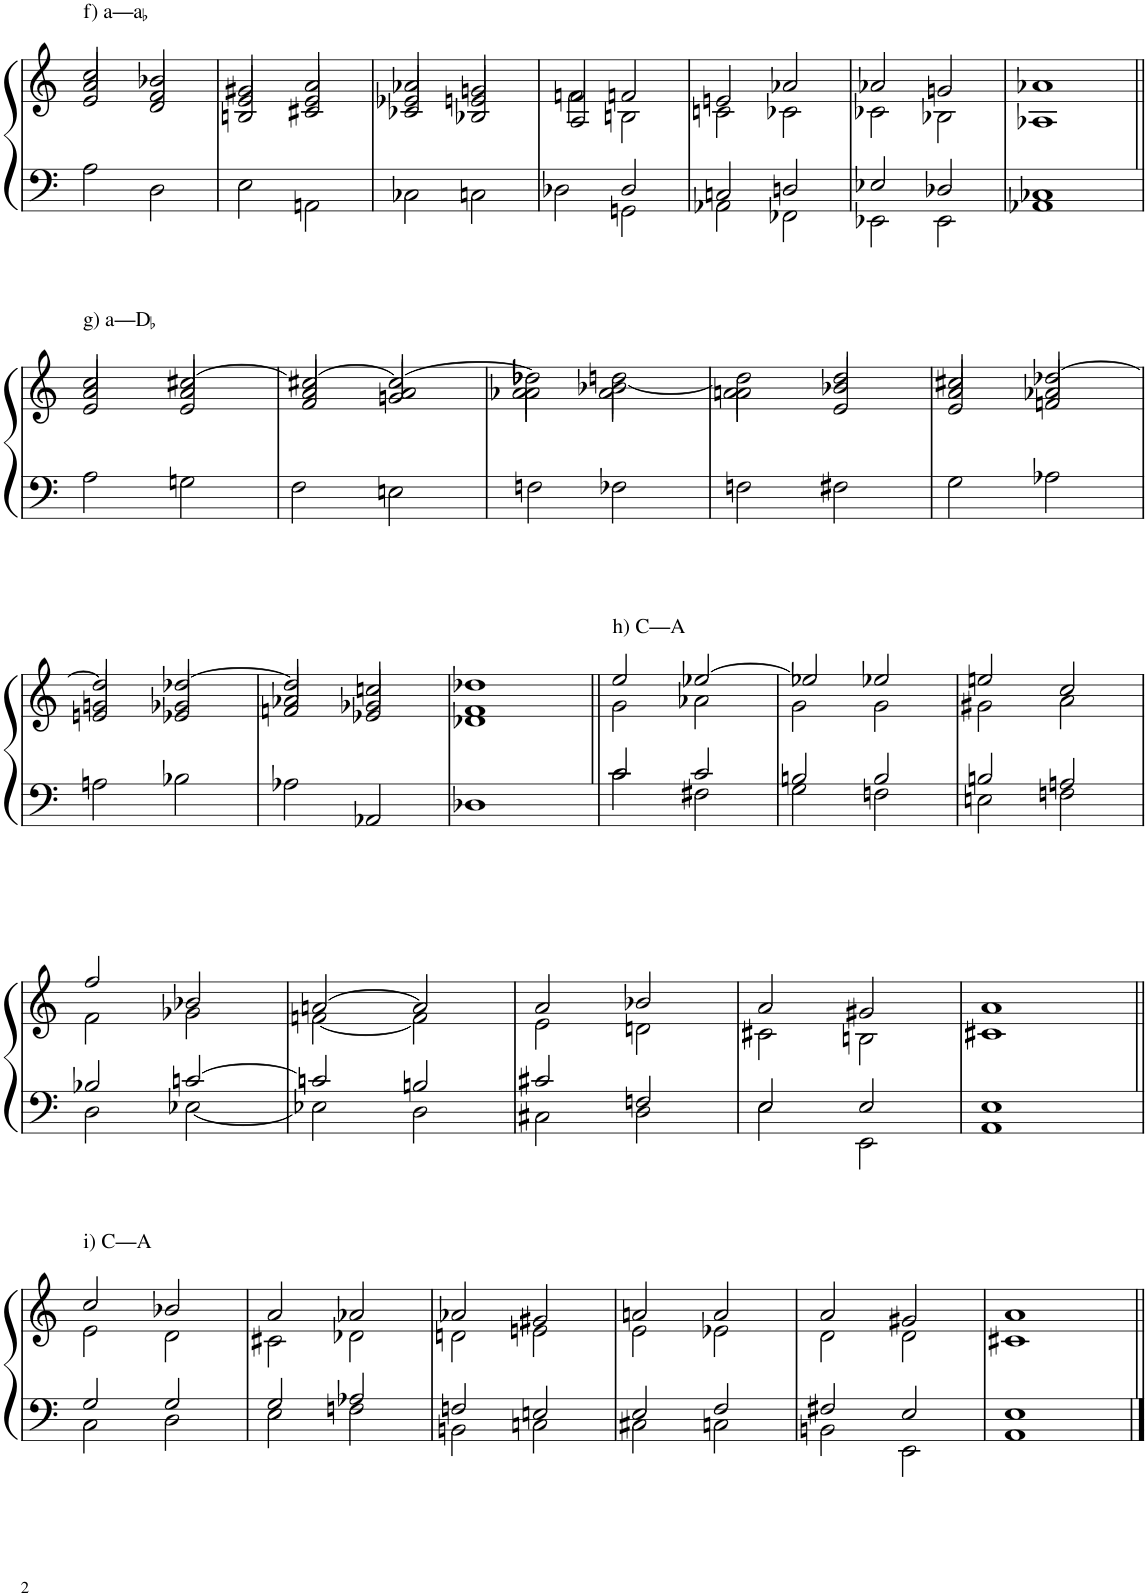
**kern	**kern
*part1	*part1
*staff2	*staff1
*I"Piano	*
*I'Pno.	*
!!LO:PB:g=z
*clefF4	*clefG2
*k[]	*k[]
*M2/2	*M2/2
=38	=38
*^	*^
*	*	*	*^
!	!	!LO:TX:a:t=f) a—a	!	!
1ryy	2A\	2cc/	2a/	2e/
.	2D\	2b-X/	2f/	2d/
=39	=39	=39	=39	=39
1ryy	2E\	2g#X/	2e/	2Bn/
.	2AAn\	2a/	2e/	2c#X/
=40	=40	=40	=40	=40
1ryy	2C-X\	2a-X/	2e-X/	2c-X/
.	2Cn\	2gn/	2en/	2B-X/
=41	=41	=41	=41	=41
*	*^	*	*	*
1ryy	2ryy	2D-X\	2fn/	2f\	2A/
.	2D-/	2GGn\	2fn/	2Bn\	2ryy
*	*	*	*	*v	*v
=42	=42	=42	=42	=42
1ryy	2Cn/	2AA-X\	2en/	2cn\
.	2Dn/	2FF-X\	2a-X/	2c-X\
=43	=43	=43	=43	=43
1ryy	2E-X/	2EE-X\	2a-X/	2c-X\
.	2D-X/	2EE-\	2gn/	2B-X\
=44	=44	=44	=44	=44
1ryy	1C-X	1AA-X	1a-X	1A-X
!!LO:LB:g=z
=45||	=45||	=45||	=45||	=45||
*	*	*	*	*^
!	!	!	!LO:TX:a:t=g) a—D	!	!
*	*v	*v	*	*	*
1ryy	2A\	2cc/	2a/	2e/
.	2Gn\	[2cc#X/	2a/	2e/
=46	=46	=46	=46	=46
1ryy	2F\	2cc#/_	2a/	2f/
.	2En\	2cc#/_	2a/	2gn/
=47	=47	=47	=47	=47
1ryy	2Fn\	2dd-X\]	2a-X\	2a-\
.	2F-X\	[2ddn\	2b-X\	2a-\
=48	=48	=48	=48	=48
1ryy	2Fn\	2dd\]	2an\	2a\
.	2F#X\	2dd/	2b-X/	2e/
=49	=49	=49	=49	=49
1ryy	2G\	2cc#X/	2a/	2e/
.	2A-X\	[2dd-X/	2a-X/	2fn/
!!LO:LB:g=z	!!	!!
=50	=50	=50	=50	=50
1ryy	2An\	2dd-/]	2gn/	2en/
.	2B-X\	[2dd-X/	2g-X/	2e-X/
=51	=51	=51	=51	=51
1ryy	2A-X\	2dd-/]	2a-X/	2fn/
.	2AA-X/	2ccn/	2g-X/	2e-X/
=52	=52	=52	=52	=52
1ryy	1D-X	1dd-X	1f	1d-X
=53||	=53||	=53||	=53||	=53||
*	*^	*	*	*
!	!	!	!LO:TX:a:t=h) C—A	!	!
*	*	*	*	*v	*v
1ryy	2c/	2c\	2ee/	2g\
.	2c/	2F#X\	[2ee-X/	2a-X\
=54	=54	=54	=54	=54
1ryy	2Bn/	2G\	2ee-/]	2g\
.	2B/	2Fn\	2ee-X/	2g\
=55	=55	=55	=55	=55
1ryy	2Bn/	2En\	2een/	2g#X\
.	2An/	2Fn\	2cc/	2a\
!!LO:LB:g=z	!!
=56	=56	=56	=56	=56
1ryy	2B-X/	2D\	2ff/	2f\
.	[2cn/	[2E-X\	2b-X/	2g-X\
=57	=57	=57	=57	=57
1ryy	2c/]	2E-\]	[2an/	[2fn\
.	2Bn/	2D\	2a/]	2f\]
=58	=58	=58	=58	=58
1ryy	2c#X/	2C#X\	2a/	2e\
.	2Fn/	2D\	2b-X/	2dn\
=59	=59	=59	=59	=59
1ryy	2E/	2E\	2a/	2c#X\
.	2E/	2EE\	2g#X/	2Bn\
=60	=60	=60	=60	=60
1ryy	1E	1AA	1a	1c#X
!!LO:LB:g=z	!!
=61||	=61||	=61||	=61||	=61||
!	!	!	!LO:TX:a:t=i) C—A	!
1ryy	2G/	2C\	2cc/	2e\
.	2G/	2D\	2b-X/	2d\
=62	=62	=62	=62	=62
1ryy	2G/	2E\	2a/	2c#X\
.	2A-X/	2Fn\	2a-X/	2d-X\
=63	=63	=63	=63	=63
1ryy	2Fn/	2BBn\	2a-X/	2dn\
.	2En/	2Cn\	2g#X/	2en\
=64	=64	=64	=64	=64
1ryy	2E/	2C#X\	2an/	2e\
.	2F/	2Cn\	2a/	2e-X\
=65	=65	=65	=65	=65
1ryy	2F#X/	2BBn\	2a/	2d\
.	2E/	2EE\	2g#X/	2d\
=66	=66	=66	=66	=66
1ryy	1E	1AA	1a	1c#X
*v	*v	*v	*	*
*	*v	*v
=||	=||
*-	*-
